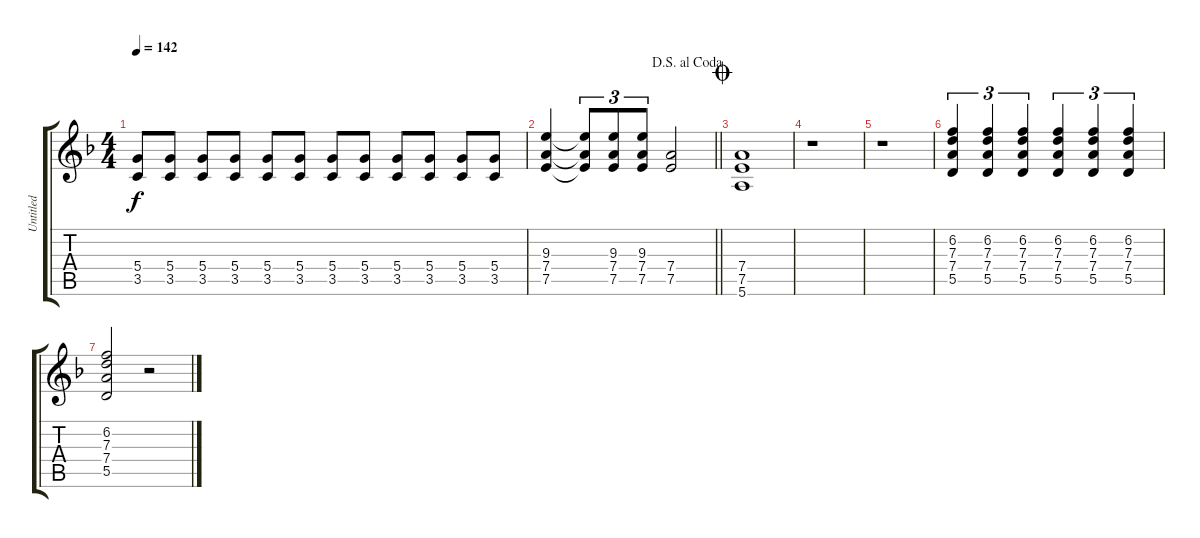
\track ("Untitled" "Untitled") {instrument distortionguitar}
\staff {score tabs}
\tuning (E4 B3 G3 D3 A2 E2) {hide}
\ts (4 4)
\tempo 142
\clef g2
\ks f
(5.4 3.5).8{dy f} (5.4 3.5).8 (5.4 3.5).8 (5.4 3.5).8 (5.4 3.5).8 (5.4 3.5).8 (5.4 3.5).8 (5.4 3.5).8 (5.4 3.5).8 (5.4 3.5).8 (5.4 3.5).8 (5.4 3.5).8 |
\jump dalsegnoalcoda
\barLineRight lightlight
(9.3 7.4 7.5).4 (9.3{t} 7.4{t} 7.5{t}).8{tu (3 2)} (9.3 7.4 7.5).8{tu (3 2)} (9.3 7.4 7.5).8{tu (3 2)} (7.4 7.5).2 |
\jump coda
(7.4 7.5 5.6).1 |
r.1 |
r.1 |
(6.2 7.3 7.4 5.5).4{tu (3 2)} (6.2 7.3 7.4 5.5).4{tu (3 2)} (6.2 7.3 7.4 5.5).4{tu (3 2)} (6.2 7.3 7.4 5.5).4{tu (3 2)} (6.2 7.3 7.4 5.5).4{tu (3 2)} (6.2 7.3 7.4 5.5).4{tu (3 2)} |
(6.2 7.3 7.4 5.5).2 r.2
